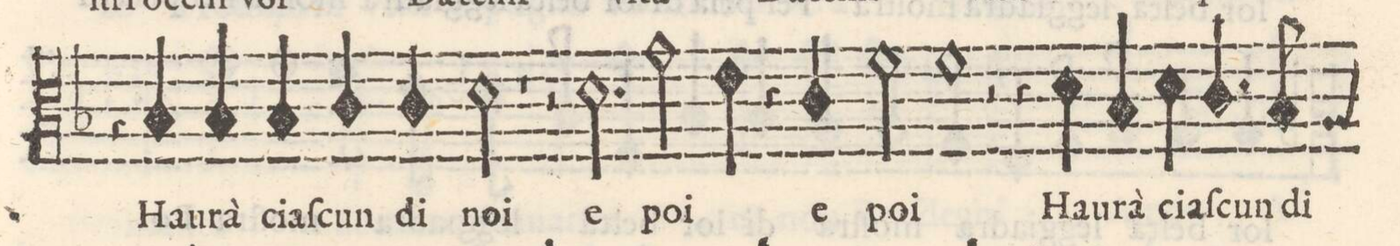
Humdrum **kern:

**kern	**text
*I"SESTO	*
*clefC3	*
*k[b-]	*
*M2/1	*
4r	.
4B-/	Hau-
4B-/	-rà
4B-/	ciaſ-
4c/	-cun
4c/	di
2d\	noi
=18-	=18-
1r	.
2r	.
2.d\	e
=19-	=19-
2g\	po-
4eny\	-i
4r	.
4c/	e
2f\	po-
=20-	=20-
1f	-i
2r	.
4r	.
4d\	Hau-
=21-	=21-
4B-/	-rà
4d\	ciaſ-
4.c/	-cun
8B-/	di
4A/	noi
4c/	quel
8d\	che
8e\	de-
4.f\	-ſi-
=22-	=22-
8e\	.
2d\	.
4c#X/	-a
2r	.
1d\	Voi
=23-	=23-
1d	la
2cny/	mia
=24-	=24-
2d\	mor-
2G/	te (et)
2.c/	io
4B-/	la
=25-	=25-
2A/	vi-
2G/	-ta
1F	mi-
=26-	=26-
1F	-a
*-	*-
